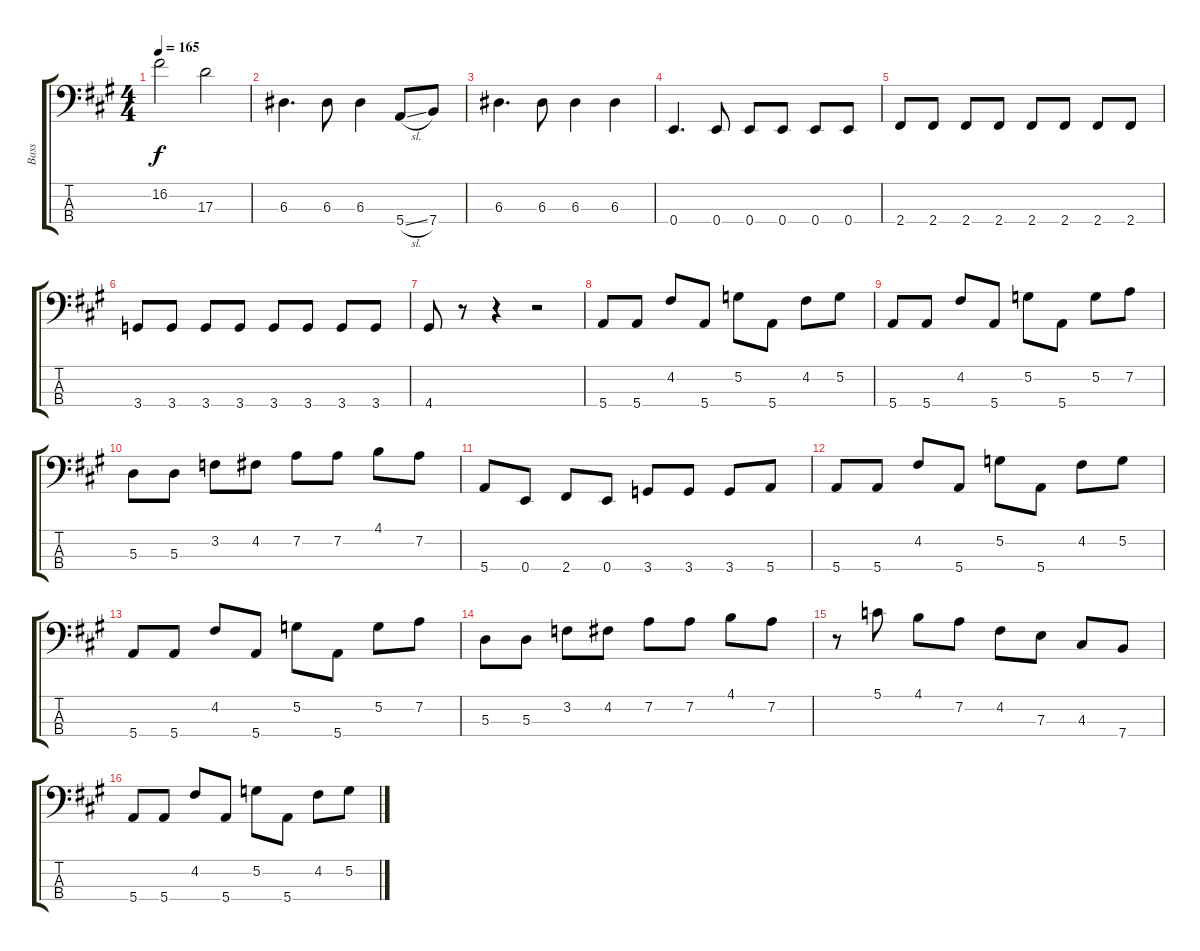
\track ("Bass" "Bass") {instrument electricbasspick}
\staff {score tabs}
\tuning (G2 D2 A1 E1) {hide}
\ts (4 4)
\tempo 165
\clef f4
\ks a
16.2.2{dy f} 17.3.2 |
6.3.4{d} 6.3.8 6.3.4 5.4{sl}.8 7.4.8 |
6.3.4{d} 6.3.8 6.3.4 6.3.4 |
0.4.4{d} 0.4.8 0.4.8 0.4.8 0.4.8 0.4.8 |
2.4.8 2.4.8 2.4.8 2.4.8 2.4.8 2.4.8 2.4.8 2.4.8 |
3.4.8 3.4.8 3.4.8 3.4.8 3.4.8 3.4.8 3.4.8 3.4.8 |
4.4.8 r.8 r.4 r.2 |
5.4.8 5.4.8 4.2.8 5.4.8 5.2.8 5.4.8 4.2.8 5.2.8 |
5.4.8 5.4.8 4.2.8 5.4.8 5.2.8 5.4.8 5.2.8 7.2.8 |
5.3.8 5.3.8 3.2.8 4.2.8 7.2.8 7.2.8 4.1.8 7.2.8 |
5.4.8 0.4.8 2.4.8 0.4.8 3.4.8 3.4.8 3.4.8 5.4.8 |
5.4.8 5.4.8 4.2.8 5.4.8 5.2.8 5.4.8 4.2.8 5.2.8 |
5.4.8 5.4.8 4.2.8 5.4.8 5.2.8 5.4.8 5.2.8 7.2.8 |
5.3.8 5.3.8 3.2.8 4.2.8 7.2.8 7.2.8 4.1.8 7.2.8 |
r.8 5.1.8 4.1.8 7.2.8 4.2.8 7.3.8 4.3.8 7.4.8 |
5.4.8 5.4.8 4.2.8 5.4.8 5.2.8 5.4.8 4.2.8 5.2.8
